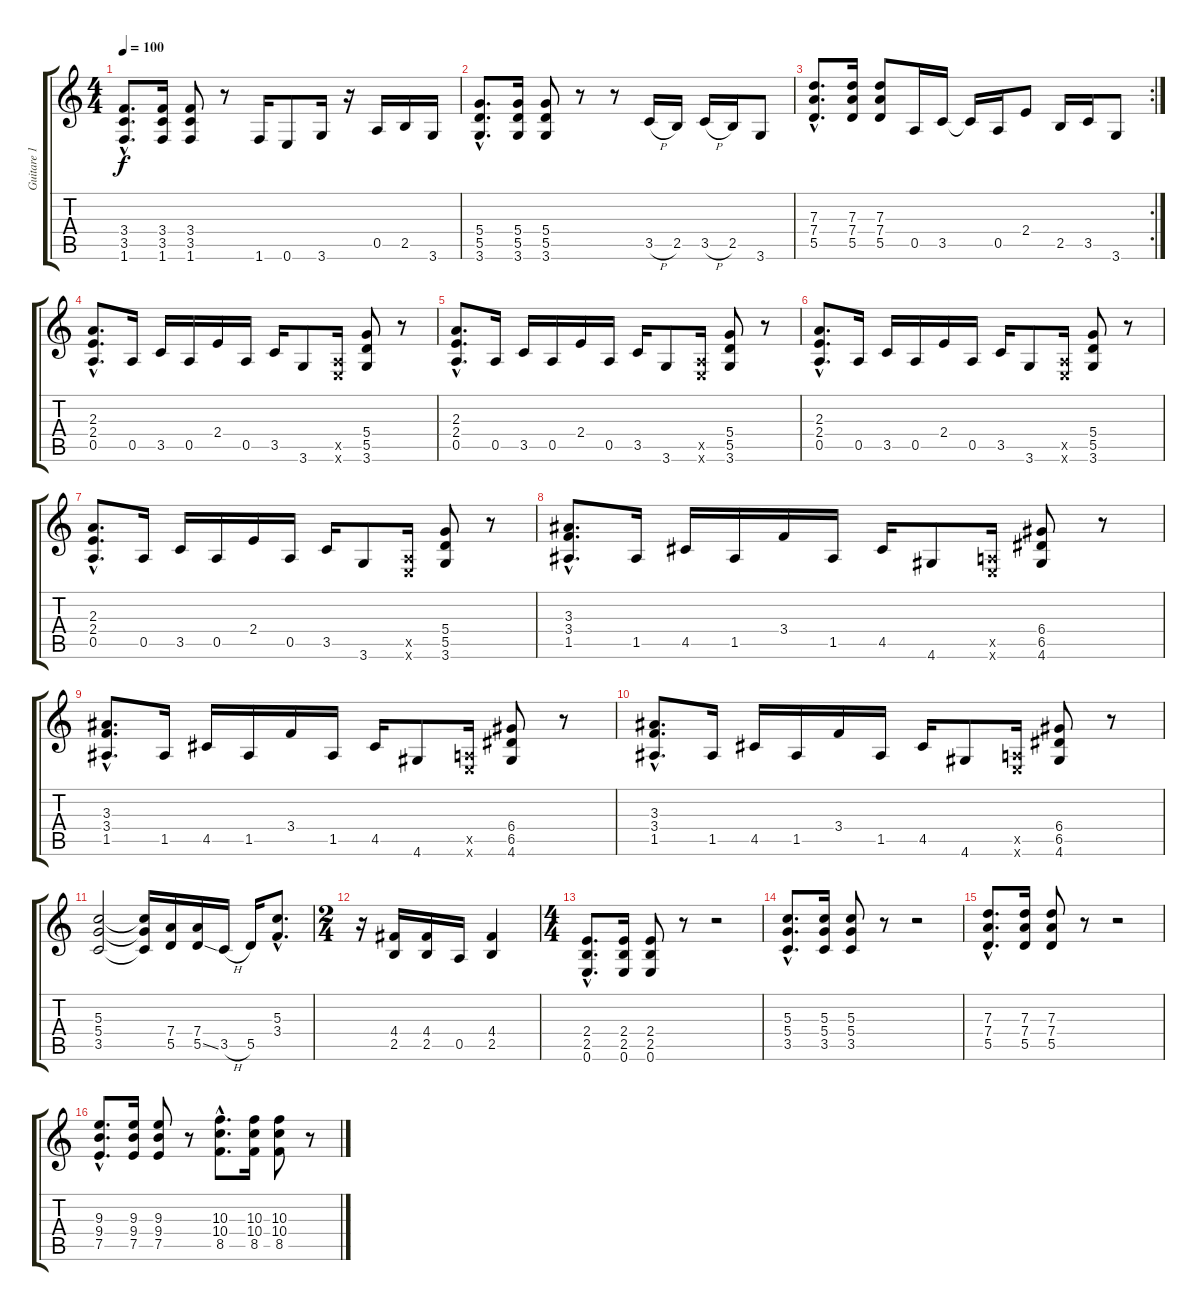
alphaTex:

\track ("Guitare 1" "Guitare 1") {instrument distortionguitar}
\staff {score tabs}
\tuning (E4 B3 G3 D3 A2 E2) {hide}
\ts (4 4)
\tempo 100
\clef g2
\ks c
(3.4{hac} 3.5{hac} 1.6{hac}).8{d dy f} (3.4 3.5 1.6).16 (3.4 3.5 1.6).8 r.8 1.6.16 0.6.8 3.6.16 r.16 0.5.16 2.5.16 3.6.16 |
(5.4{hac} 5.5{hac} 3.6{hac}).8{d} (5.4 5.5 3.6).16 (5.4 5.5 3.6).8 r.8 r.8 3.5{h}.16 2.5.16 3.5{h}.16 2.5.16 3.6.8 |
\rc 2
(7.3{hac} 7.4{hac} 5.5{hac}).8{d} (7.3 7.4 5.5).16 (7.3 7.4 5.5).8 0.5.16 3.5.16 3.5{t}.16 0.5.16 2.4.8 2.5.16 3.5.16 3.6.8 |
(2.3{hac} 2.4{hac} 0.5{hac}).8{d} 0.5.16 3.5.16 0.5.16 2.4.16 0.5.16 3.5.16 3.6.8 (0.5{x} 0.6{x}).16 (5.4 5.5 3.6).8 r.8 |
(2.3{hac} 2.4{hac} 0.5{hac}).8{d} 0.5.16 3.5.16 0.5.16 2.4.16 0.5.16 3.5.16 3.6.8 (0.5{x} 0.6{x}).16 (5.4 5.5 3.6).8 r.8 |
(2.3{hac} 2.4{hac} 0.5{hac}).8{d} 0.5.16 3.5.16 0.5.16 2.4.16 0.5.16 3.5.16 3.6.8 (0.5{x} 0.6{x}).16 (5.4 5.5 3.6).8 r.8 |
(2.3{hac} 2.4{hac} 0.5{hac}).8{d} 0.5.16 3.5.16 0.5.16 2.4.16 0.5.16 3.5.16 3.6.8 (0.5{x} 0.6{x}).16 (5.4 5.5 3.6).8 r.8 |
(3.3{hac} 3.4{hac} 1.5{hac}).8{d} 1.5.16 4.5.16 1.5.16 3.4.16 1.5.16 4.5.16 4.6.8 (0.5{x} 0.6{x}).16 (6.4 6.5 4.6).8 r.8 |
(3.3{hac} 3.4{hac} 1.5{hac}).8{d} 1.5.16 4.5.16 1.5.16 3.4.16 1.5.16 4.5.16 4.6.8 (0.5{x} 0.6{x}).16 (6.4 6.5 4.6).8 r.8 |
(3.3{hac} 3.4{hac} 1.5{hac}).8{d} 1.5.16 4.5.16 1.5.16 3.4.16 1.5.16 4.5.16 4.6.8 (0.5{x} 0.6{x}).16 (6.4 6.5 4.6).8 r.8 |
(5.3 5.4 3.5).2 (5.3{t} 5.4{t} 3.5{t}).16 (7.4 5.5).16 (7.4 5.5{ss}).16 3.5{h}.16 5.5.16 (5.3{hac} 3.4{hac}).8{d} |
\ts (2 4)
r.16 (4.4 2.5).16 (4.4 2.5).16 0.5.16 (4.4 2.5).4 |
\ts (4 4)
(2.4{hac} 2.5{hac} 0.6{hac}).8{d} (2.4 2.5 0.6).16 (2.4 2.5 0.6).8 r.8 r.2 |
(5.3{hac} 5.4{hac} 3.5{hac}).8{d} (5.3 5.4 3.5).16 (5.3 5.4 3.5).8 r.8 r.2 |
(7.3{hac} 7.4{hac} 5.5{hac}).8{d} (7.3 7.4 5.5).16 (7.3 7.4 5.5).8 r.8 r.2 |
(9.3{hac} 9.4{hac} 7.5{hac}).8{d} (9.3 9.4 7.5).16 (9.3 9.4 7.5).8 r.8 (10.3{hac} 10.4{hac} 8.5{hac}).8{d} (10.3 10.4 8.5).16 (10.3 10.4 8.5).8 r.8
